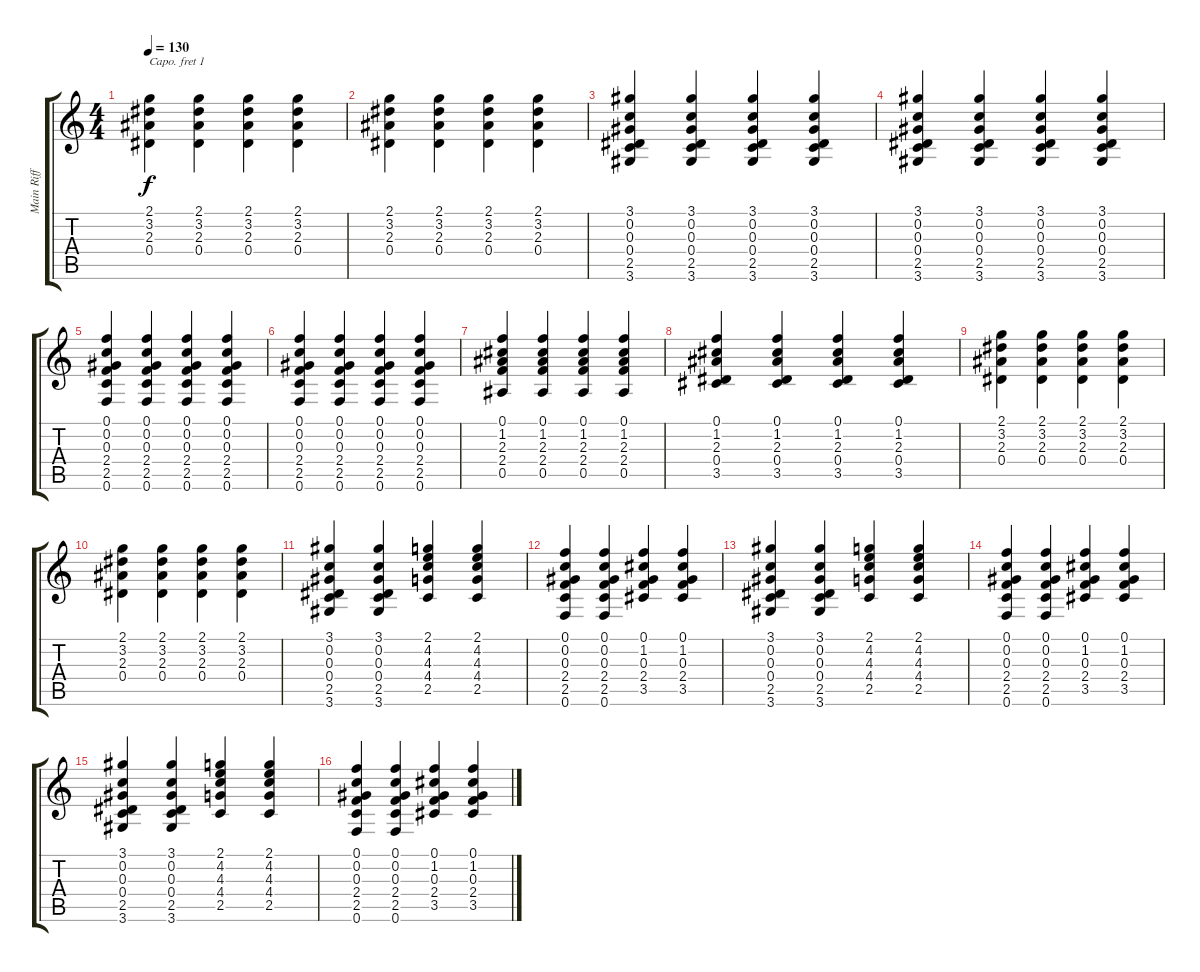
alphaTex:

\track ("Main Riff" "Main Riff") {instrument electricguitarclean}
\staff {score tabs}
\capo 1
\tuning (E4 B3 G3 D3 A2 E2) {hide}
\ts (4 4)
\tempo 130
\clef g2
\ks c
(2.1 3.2 2.3 0.4).4{dy f} (2.1 3.2 2.3 0.4).4 (2.1 3.2 2.3 0.4).4 (2.1 3.2 2.3 0.4).4 |
(2.1 3.2 2.3 0.4).4 (2.1 3.2 2.3 0.4).4 (2.1 3.2 2.3 0.4).4 (2.1 3.2 2.3 0.4).4 |
(3.1 0.2 0.3 0.4 2.5 3.6).4 (3.1 0.2 0.3 0.4 2.5 3.6).4 (3.1 0.2 0.3 0.4 2.5 3.6).4 (3.1 0.2 0.3 0.4 2.5 3.6).4 |
(3.1 0.2 0.3 0.4 2.5 3.6).4 (3.1 0.2 0.3 0.4 2.5 3.6).4 (3.1 0.2 0.3 0.4 2.5 3.6).4 (3.1 0.2 0.3 0.4 2.5 3.6).4 |
(0.1 0.2 0.3 2.4 2.5 0.6).4 (0.1 0.2 0.3 2.4 2.5 0.6).4 (0.1 0.2 0.3 2.4 2.5 0.6).4 (0.1 0.2 0.3 2.4 2.5 0.6).4 |
(0.1 0.2 0.3 2.4 2.5 0.6).4 (0.1 0.2 0.3 2.4 2.5 0.6).4 (0.1 0.2 0.3 2.4 2.5 0.6).4 (0.1 0.2 0.3 2.4 2.5 0.6).4 |
(0.1 1.2 2.3 2.4 0.5).4 (0.1 1.2 2.3 2.4 0.5).4 (0.1 1.2 2.3 2.4 0.5).4 (0.1 1.2 2.3 2.4 0.5).4 |
(0.1 1.2 2.3 0.4 3.5).4 (0.1 1.2 2.3 0.4 3.5).4 (0.1 1.2 2.3 0.4 3.5).4 (0.1 1.2 2.3 0.4 3.5).4 |
(2.1 3.2 2.3 0.4).4 (2.1 3.2 2.3 0.4).4 (2.1 3.2 2.3 0.4).4 (2.1 3.2 2.3 0.4).4 |
(2.1 3.2 2.3 0.4).4 (2.1 3.2 2.3 0.4).4 (2.1 3.2 2.3 0.4).4 (2.1 3.2 2.3 0.4).4 |
(3.1 0.2 0.3 0.4 2.5 3.6).4 (3.1 0.2 0.3 0.4 2.5 3.6).4 (2.1 4.2 4.3 4.4 2.5).4 (2.1 4.2 4.3 4.4 2.5).4 |
(0.1 0.2 0.3 2.4 2.5 0.6).4 (0.1 0.2 0.3 2.4 2.5 0.6).4 (0.1 1.2 0.3 2.4 3.5).4 (0.1 1.2 0.3 2.4 3.5).4 |
(3.1 0.2 0.3 0.4 2.5 3.6).4 (3.1 0.2 0.3 0.4 2.5 3.6).4 (2.1 4.2 4.3 4.4 2.5).4 (2.1 4.2 4.3 4.4 2.5).4 |
(0.1 0.2 0.3 2.4 2.5 0.6).4 (0.1 0.2 0.3 2.4 2.5 0.6).4 (0.1 1.2 0.3 2.4 3.5).4 (0.1 1.2 0.3 2.4 3.5).4 |
(3.1 0.2 0.3 0.4 2.5 3.6).4 (3.1 0.2 0.3 0.4 2.5 3.6).4 (2.1 4.2 4.3 4.4 2.5).4 (2.1 4.2 4.3 4.4 2.5).4 |
(0.1 0.2 0.3 2.4 2.5 0.6).4 (0.1 0.2 0.3 2.4 2.5 0.6).4 (0.1 1.2 0.3 2.4 3.5).4 (0.1 1.2 0.3 2.4 3.5).4
